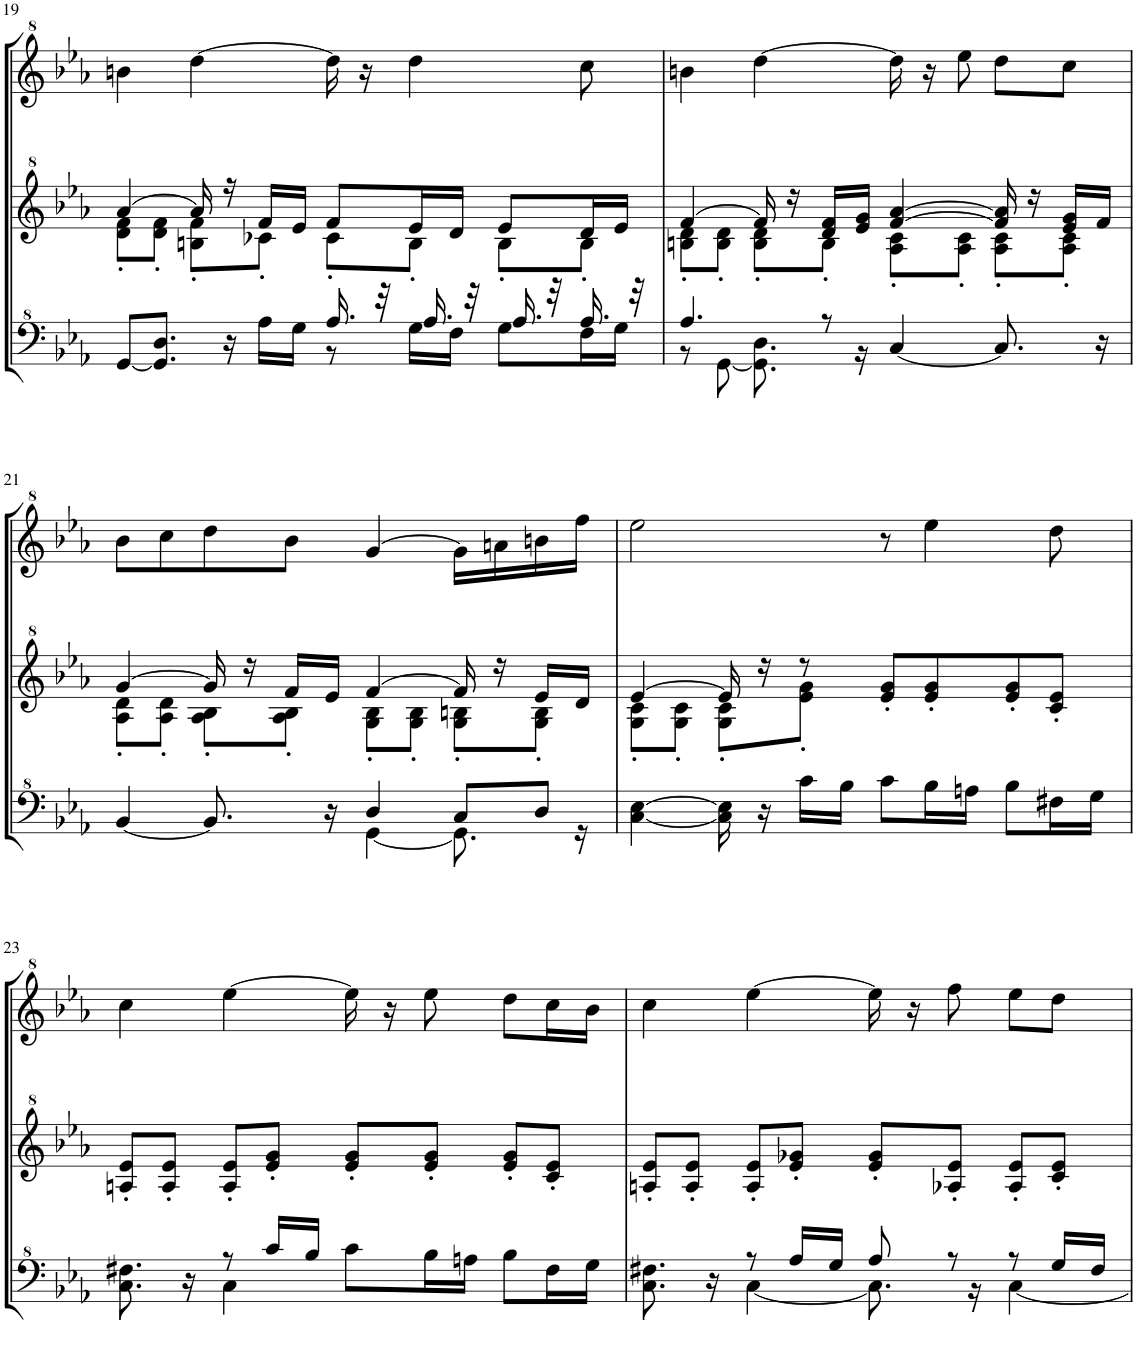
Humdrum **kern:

**kern	**kern	**kern
*part1	*part1	*part1
*staff3	*staff2	*staff1
*I"Model III	*	*
!!LO:PB:g=z
*clefF^4	*clefG^2	*clefG^2
*k[b-e-a-]	*k[b-e-a-]	*k[b-e-a-]
*M4/4	*M4/4	*M4/4
*met(c)	*met(c)	*met(c)
=19	=19	=19
*^	*^	*
2ryy	[8G/L	[4aa-/	8dd\' 8ff\'L	4bbn\
.	8.G/] 8.d/J	.	8dd\' 8ff\'J	.
.	.	16aa-/]	8bn\' 8ff\'L	[4ddd\
.	16r	16r	.	.
.	16a-\LL	16ff/LL	8cc-X'\J	.
.	16g\JJ	16ee-/JJ	.	.
8r	16.a-/	8ff/L	8cc-'\L	16ddd\]
.	.	.	.	16r
.	32r	.	.	.
16g\LL	16.a-/	16ee-/L	8b'\J	4ddd\
16f\JJ	.	16dd/JJ	.	.
.	32r	.	.	.
8g\L	16.a-/	8ee-/L	8b'\L	.
.	32r	.	.	.
16f\L	16.a-/	16dd/L	8b'\J	8ccc\
16g\JJ	.	16ee-/JJ	.	.
.	32r	.	.	.
=20	=20	=20	=20	=20
8r	4.a-/	[4ff/	8bn\' 8dd\'L	4bbn\
[8G\	.	.	8b\' 8dd\'J	.
8.G\] 8.d\	.	16ff/]	8b\' 8dd\'L	[4ddd\
.	.	16r	.	.
.	8r	16dd/ 16ff/LL	8b'\J	.
16r	.	16ee-/ 16gg/JJ	.	.
2ryy	[4c/	[4ff/ [4aa-/	8a-\' 8cc\'L	16ddd\]
.	.	.	.	16r
.	.	.	8a-\' 8cc\'J	8eee-\
.	8.c/]	16ff/] 16aa-/]	8a-\' 8cc\'L	8ddd\L
.	.	16r	.	.
.	.	16ee-/ 16gg/LL	8a-\' 8cc\'J	8ccc\J
.	16r	16ff/JJ	.	.
!!LO:LB:g=z
=21	=21	=21	=21	=21
2ryy	[4B-/	[4gg/	8a-\' 8dd\'L	8bb-\L
.	.	.	8a-\' 8dd\'J	8ccc\
.	8.B-/]	16gg/]	8a-\' 8b-\'L	8ddd\
.	.	16r	.	.
.	.	16ff/LL	8a-\' 8b-\'J	8bb-\J
.	16r	16ee-/JJ	.	.
[4G\	4d/	[4ff/	8g\' 8b-\'L	[4gg/
.	.	.	8g\' 8b-\'J	.
8.G\]	8c/L	16ff/]	8g\' 8bn\'L	16gg\LL]
.	.	16r	.	16aan\
.	8d/J	16ee-/LL	8g\' 8b\'J	16bbn\
16r	.	16dd/JJ	.	16fff\JJ
*v	*v	*	*	*
=22	=22	=22	=22
[4c\ [4e-\	[4ee-/	8g\' 8cc\'L	2eee-\
.	.	8g\' 8cc\'J	.
16c\] 16e-\]	16ee-/]	8g\' 8cc\'L	.
16r	16r	.	.
16cc\LL	8r	8ee-\' 8gg\'J	.
16b-\JJ	.	.	.
8cc\L	8ee-/' 8gg/'L	2ryy	8r
16b-\L	8ee-/' 8gg/'	.	4eee-\
16an\JJ	.	.	.
8b-\L	8ee-/' 8gg/'	.	.
16f#X\L	8cc/' 8ee-/'J	.	8ddd\
16g\JJ	.	.	.
*	*v	*v	*
!!LO:LB:g=z
=23	=23	=23
*^	*	*
4ryy	8.c\ 8.f#X\	8an/' 8ee-/'L	4ccc\
.	.	8a/' 8ee-/'J	.
.	16r	.	.
4c\	8r	8a/' 8ee-/'L	[4eee-\
.	16cc/LL	8ee-/' 8gg/'J	.
.	16b-/JJ	.	.
2ryy	8cc\L	8ee-/' 8gg/'L	16eee-\]
.	.	.	16r
.	16b-\L	8ee-/' 8gg/'J	8eee-\
.	16an\JJ	.	.
.	8b-\L	8ee-/' 8gg/'L	8ddd\L
.	16f#\L	8cc/' 8ee-/'J	16ccc\L
.	16g\JJ	.	16bb-\JJ
=24	=24	=24	=24
4ryy	8.c\ 8.f#X\	8an/' 8ee-/'L	4ccc\
.	.	8a/' 8ee-/'J	.
.	16r	.	.
[4c\	8r	8a/' 8ee-/'L	[4eee-\
.	16a-/LL	8ee-/' 8gg-X/'J	.
.	16g/JJ	.	.
8.c\]	8a-/	8ee-/' 8gg-/'L	16eee-\]
.	.	.	16r
.	8r	8a-X/' 8ee-/'J	8fff\
16r	.	.	.
[4c\	8r	8a-/' 8ee-/'L	8eee-\L
.	16g/LL	8cc/' 8ee-/'J	8ddd\J
.	16f#/JJ	.	.
*v	*v	*	*
=	=	=
*-	*-	*-
